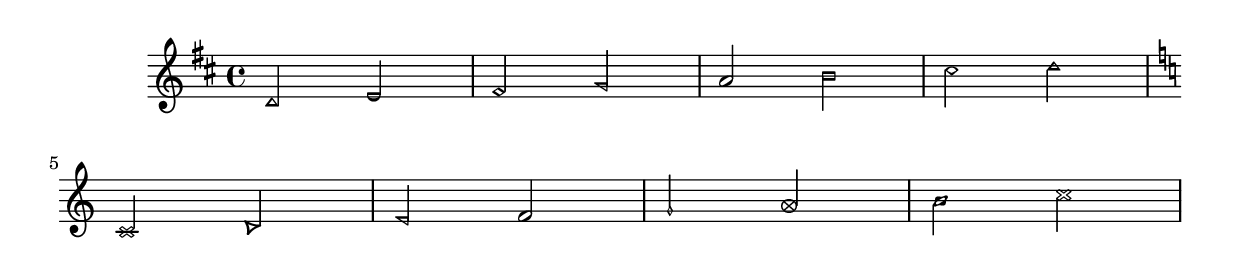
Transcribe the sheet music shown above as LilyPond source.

%% DO NOT EDIT this file manually; it is automatically
%% generated from LSR http://lsr.dsi.unimi.it
%% Make any changes in LSR itself, or in Documentation/snippets/new/ ,
%% and then run scripts/auxiliar/makelsr.py
%%
%% This file is in the public domain.
\version "2.14.0"

\header {
  lsrtags = "pitches, editorial-annotations"

%% Translation of GIT committish: 59caa3adce63114ca7972d18f95d4aadc528ec3d
  doctitlees = "Aplicar estilos de cabeza según la nota de la escala"
  texidoces = "
La propiedad @code{shapeNoteStyles} se puede usar para definir varios
estilos de cabezas de nota para cada grado de la escala (según esté
establecido por la armadura o por la propiedad @code{tonic}).  Esta
propiedad requiere un conjunto de símbolos, que pueden ser puramente
arbitrarios (se permiten expresiones geométricas como @code{triangle},
triángulo, @code{cross}, aspas, y @code{xcircle}, círculo con aspas) o
basados en una antigua tradición americana de grabado (ciertos nombres
de nota latinos trambién se permiten).

Dicho esto, para imitar antiguos cancioneros americanos, existen varios
estilos predefinidos de cabezas de nota disponibles a través de
instrucciones de abreviatura como @code{\\aikenHeads} o
@code{\\sacredHarpHeads}.

Este ejemplo muestra distintas formas de obtener cabezas de notas con forma,
y muestra la capacidad de transportar una melodía sin perder la
correspondencia entre las funciones armónicas y los estilos de cabezas de
nota.

"


%% Translation of GIT committish: 0a868be38a775ecb1ef935b079000cebbc64de40
  doctitlede = "Notenkopfstile basierend auf der Tonleiterstufe erstellen"
  texidocde = "
Die @code{shapeNoteStyles}-(NotenFormenStile)-Eigenschaft kann benutzt
werden, um verschiedene Notenstile für jeden Schritt der Tonleiter
zu definieren (vorgegeben von der Tonart oder der @qq{tonic}
(Tonika)-Eigenschaft.  Diese Eigenschaft braucht eine Anzahl von Symbolen,
welche beliebig sein können (geometrische Ausdrücke wie @code{triangle}
(Dreieck), @code{cross} (Kreuz) und @code{xcircle} (X-Kreis) sind erlaubt)
oder basierend auf einer alten amerikanischen Notensatztradition (einige
lateinische Notenbezeichnungen sind auch erlaubt).

Um alte amerikanische Liederbücher zu imitieren, gibt es einige
vordefinierte Notenstile wie etwa @code{\\aikenHeads} (im Stil von Aiken)
oder @code{\\sacredHarpHeads} (im Stil der Sacred Harp-Tradition).

Dieses Beispiel zeigt, wie man unterschiedlich geformte Noten erhält und
eine Melodie transponieren kann, ohne dass das Verhältnis zwischen den
harmonischen Funktionen und dem Notenstil verloren geht.

"

%% Translation of GIT committish: 4ab2514496ac3d88a9f3121a76f890c97cedcf4e
  texidocfr = "
La propriété @code{shapeNoteStyles} permet d'affecter un profil
particulier à chaque degré de la gamme -- à partir de l'armure ou
de la propriété @code{tonic}.  Ses valeurs sont constituées d'une liste
de symboles, qu'il s'agisse de formes géométriques (@code{triangle},
@code{cross}, ou @code{xcircle}) ou basés sur la tradition des graveurs
américains (avec quelques noms de note latins).

LilyPond dispose de deux raccourcis, @code{\\aikenHeads} et
@code{\\sacredHarpHeads}, permettant de reproduire déanciens recueils de
chansons américaines.

L'exemple suivant montre plusieurs manières de profiler les têtes de
note, ainsi que la capacité de trnsposer tout en respectant la fonction
harmonique de chaque note dans la gamme.

"
  doctitlefr = "Profilage des notes selon leur degré dans la gamme"


  texidoc = "
The @code{shapeNoteStyles} property can be used to define various note
head styles for each step of the scale (as set by the key signature or
the @code{tonic} property). This property requires a set of symbols,
which can be purely arbitrary (geometrical expressions such as
@code{triangle}, @code{cross}, and @code{xcircle} are allowed) or based
on old American engraving tradition (some latin note names are also
allowed).

That said, to imitate old American song books, there are several
predefined note head styles available through shortcut commands such as
@code{\\aikenHeads} or @code{\\sacredHarpHeads}.

This example shows different ways to obtain shape note heads, and
demonstrates the ability to transpose a melody without losing the
correspondence between harmonic functions and note head styles.

"
  doctitle = "Applying note head styles depending on the step of the scale"
} % begin verbatim

fragment = {
  \key c \major
  c2 d
  e2 f
  g2 a
  b2 c
}

\new Staff {
  \transpose c d
  \relative c' {
    \set shapeNoteStyles = #'#(do re mi fa
                               #f la ti)
    \fragment
  }

  \break

  \relative c' {
    \set shapeNoteStyles = #'#(cross triangle fa #f
                               mensural xcircle diamond)
    \fragment
  }
}

